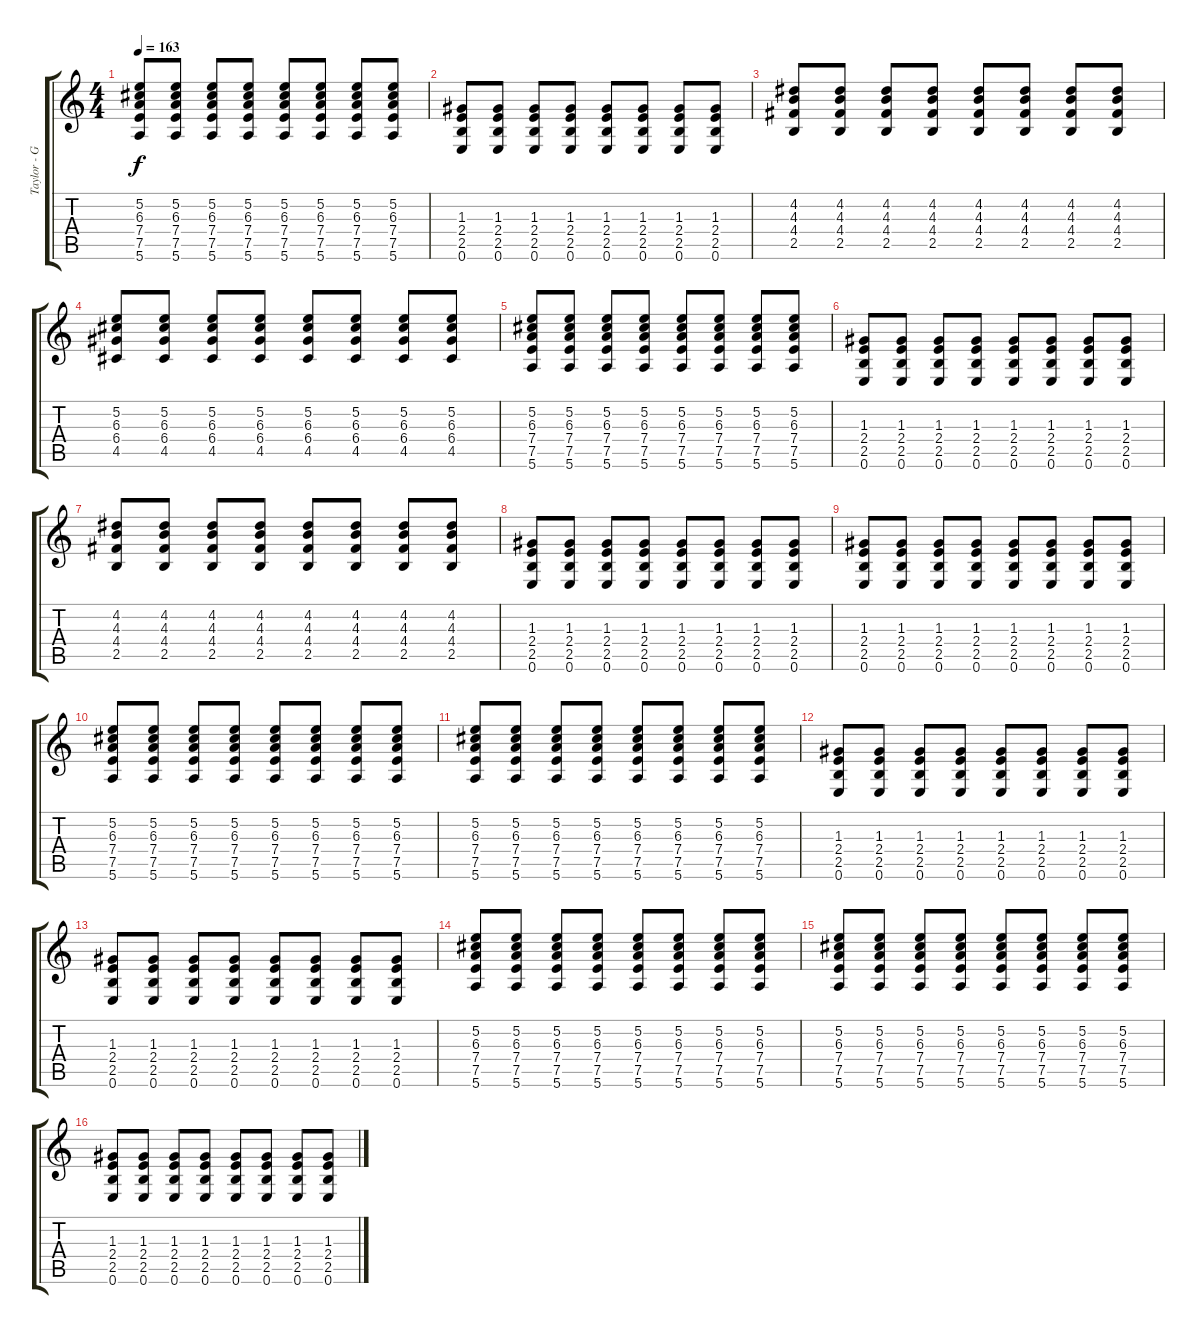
\track ("Taylor - Guitar" "Taylor - G") {instrument overdrivenguitar}
\staff {score tabs}
\tuning (E4 B3 G3 D3 A2 E2) {hide}
\ts (4 4)
\tempo 163
\clef g2
\ks c
(5.2 6.3 7.4 7.5 5.6).8{dy f} (5.2 6.3 7.4 7.5 5.6).8 (5.2 6.3 7.4 7.5 5.6).8 (5.2 6.3 7.4 7.5 5.6).8 (5.2 6.3 7.4 7.5 5.6).8 (5.2 6.3 7.4 7.5 5.6).8 (5.2 6.3 7.4 7.5 5.6).8 (5.2 6.3 7.4 7.5 5.6).8 |
(1.3 2.4 2.5 0.6).8 (1.3 2.4 2.5 0.6).8 (1.3 2.4 2.5 0.6).8 (1.3 2.4 2.5 0.6).8 (1.3 2.4 2.5 0.6).8 (1.3 2.4 2.5 0.6).8 (1.3 2.4 2.5 0.6).8 (1.3 2.4 2.5 0.6).8 |
(4.2 4.3 4.4 2.5).8 (4.2 4.3 4.4 2.5).8 (4.2 4.3 4.4 2.5).8 (4.2 4.3 4.4 2.5).8 (4.2 4.3 4.4 2.5).8 (4.2 4.3 4.4 2.5).8 (4.2 4.3 4.4 2.5).8 (4.2 4.3 4.4 2.5).8 |
(5.2 6.3 6.4 4.5).8 (5.2 6.3 6.4 4.5).8 (5.2 6.3 6.4 4.5).8 (5.2 6.3 6.4 4.5).8 (5.2 6.3 6.4 4.5).8 (5.2 6.3 6.4 4.5).8 (5.2 6.3 6.4 4.5).8 (5.2 6.3 6.4 4.5).8 |
(5.2 6.3 7.4 7.5 5.6).8 (5.2 6.3 7.4 7.5 5.6).8 (5.2 6.3 7.4 7.5 5.6).8 (5.2 6.3 7.4 7.5 5.6).8 (5.2 6.3 7.4 7.5 5.6).8 (5.2 6.3 7.4 7.5 5.6).8 (5.2 6.3 7.4 7.5 5.6).8 (5.2 6.3 7.4 7.5 5.6).8 |
(1.3 2.4 2.5 0.6).8 (1.3 2.4 2.5 0.6).8 (1.3 2.4 2.5 0.6).8 (1.3 2.4 2.5 0.6).8 (1.3 2.4 2.5 0.6).8 (1.3 2.4 2.5 0.6).8 (1.3 2.4 2.5 0.6).8 (1.3 2.4 2.5 0.6).8 |
(4.2 4.3 4.4 2.5).8 (4.2 4.3 4.4 2.5).8 (4.2 4.3 4.4 2.5).8 (4.2 4.3 4.4 2.5).8 (4.2 4.3 4.4 2.5).8 (4.2 4.3 4.4 2.5).8 (4.2 4.3 4.4 2.5).8 (4.2 4.3 4.4 2.5).8 |
(1.3 2.4 2.5 0.6).8 (1.3 2.4 2.5 0.6).8 (1.3 2.4 2.5 0.6).8 (1.3 2.4 2.5 0.6).8 (1.3 2.4 2.5 0.6).8 (1.3 2.4 2.5 0.6).8 (1.3 2.4 2.5 0.6).8 (1.3 2.4 2.5 0.6).8 |
(1.3 2.4 2.5 0.6).8 (1.3 2.4 2.5 0.6).8 (1.3 2.4 2.5 0.6).8 (1.3 2.4 2.5 0.6).8 (1.3 2.4 2.5 0.6).8 (1.3 2.4 2.5 0.6).8 (1.3 2.4 2.5 0.6).8 (1.3 2.4 2.5 0.6).8 |
(5.2 6.3 7.4 7.5 5.6).8 (5.2 6.3 7.4 7.5 5.6).8 (5.2 6.3 7.4 7.5 5.6).8 (5.2 6.3 7.4 7.5 5.6).8 (5.2 6.3 7.4 7.5 5.6).8 (5.2 6.3 7.4 7.5 5.6).8 (5.2 6.3 7.4 7.5 5.6).8 (5.2 6.3 7.4 7.5 5.6).8 |
(5.2 6.3 7.4 7.5 5.6).8 (5.2 6.3 7.4 7.5 5.6).8 (5.2 6.3 7.4 7.5 5.6).8 (5.2 6.3 7.4 7.5 5.6).8 (5.2 6.3 7.4 7.5 5.6).8 (5.2 6.3 7.4 7.5 5.6).8 (5.2 6.3 7.4 7.5 5.6).8 (5.2 6.3 7.4 7.5 5.6).8 |
(1.3 2.4 2.5 0.6).8 (1.3 2.4 2.5 0.6).8 (1.3 2.4 2.5 0.6).8 (1.3 2.4 2.5 0.6).8 (1.3 2.4 2.5 0.6).8 (1.3 2.4 2.5 0.6).8 (1.3 2.4 2.5 0.6).8 (1.3 2.4 2.5 0.6).8 |
(1.3 2.4 2.5 0.6).8 (1.3 2.4 2.5 0.6).8 (1.3 2.4 2.5 0.6).8 (1.3 2.4 2.5 0.6).8 (1.3 2.4 2.5 0.6).8 (1.3 2.4 2.5 0.6).8 (1.3 2.4 2.5 0.6).8 (1.3 2.4 2.5 0.6).8 |
(5.2 6.3 7.4 7.5 5.6).8 (5.2 6.3 7.4 7.5 5.6).8 (5.2 6.3 7.4 7.5 5.6).8 (5.2 6.3 7.4 7.5 5.6).8 (5.2 6.3 7.4 7.5 5.6).8 (5.2 6.3 7.4 7.5 5.6).8 (5.2 6.3 7.4 7.5 5.6).8 (5.2 6.3 7.4 7.5 5.6).8 |
(5.2 6.3 7.4 7.5 5.6).8 (5.2 6.3 7.4 7.5 5.6).8 (5.2 6.3 7.4 7.5 5.6).8 (5.2 6.3 7.4 7.5 5.6).8 (5.2 6.3 7.4 7.5 5.6).8 (5.2 6.3 7.4 7.5 5.6).8 (5.2 6.3 7.4 7.5 5.6).8 (5.2 6.3 7.4 7.5 5.6).8 |
(1.3 2.4 2.5 0.6).8 (1.3 2.4 2.5 0.6).8 (1.3 2.4 2.5 0.6).8 (1.3 2.4 2.5 0.6).8 (1.3 2.4 2.5 0.6).8 (1.3 2.4 2.5 0.6).8 (1.3 2.4 2.5 0.6).8 (1.3 2.4 2.5 0.6).8
